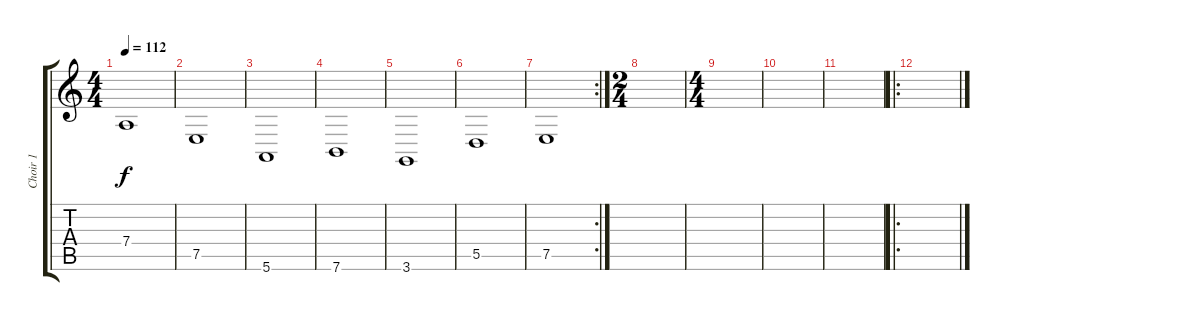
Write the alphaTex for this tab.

\track ("Choir 1" "Choir 1") {instrument pad4choir}
\staff {score tabs}
\tuning (E4 B3 G3 D3 A2 E2) {hide}
\ts (4 4)
\tempo 112
\clef g2
\ks c
7.4.1{dy f} |
7.5.1 |
5.6.1 |
7.6.1 |
3.6.1 |
5.5.1 |
\rc 2
7.5.1 |
\ts (2 4)
|
\ts (4 4)
|
|
|
\ro
